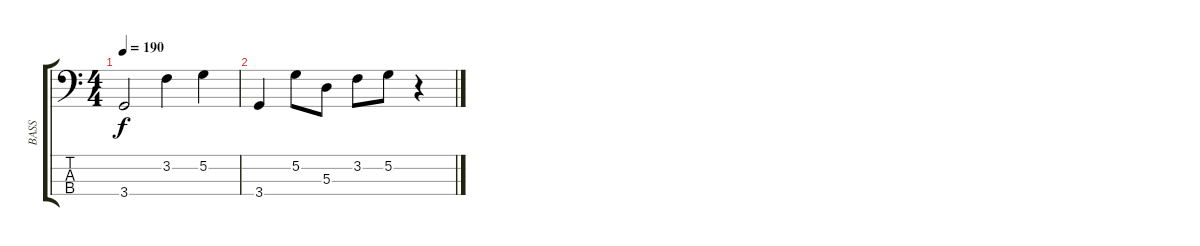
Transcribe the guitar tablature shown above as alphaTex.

\track ("BASS" "BASS") {instrument electricbassfinger}
\staff {score tabs}
\tuning (G2 D2 A1 E1) {hide}
\ts (4 4)
\tempo 190
\clef f4
\ks c
3.4{t}.2{dy f} 3.2.4 5.2.4 |
3.4.4 5.2.8 5.3.8 3.2.8 5.2.8 r.4
